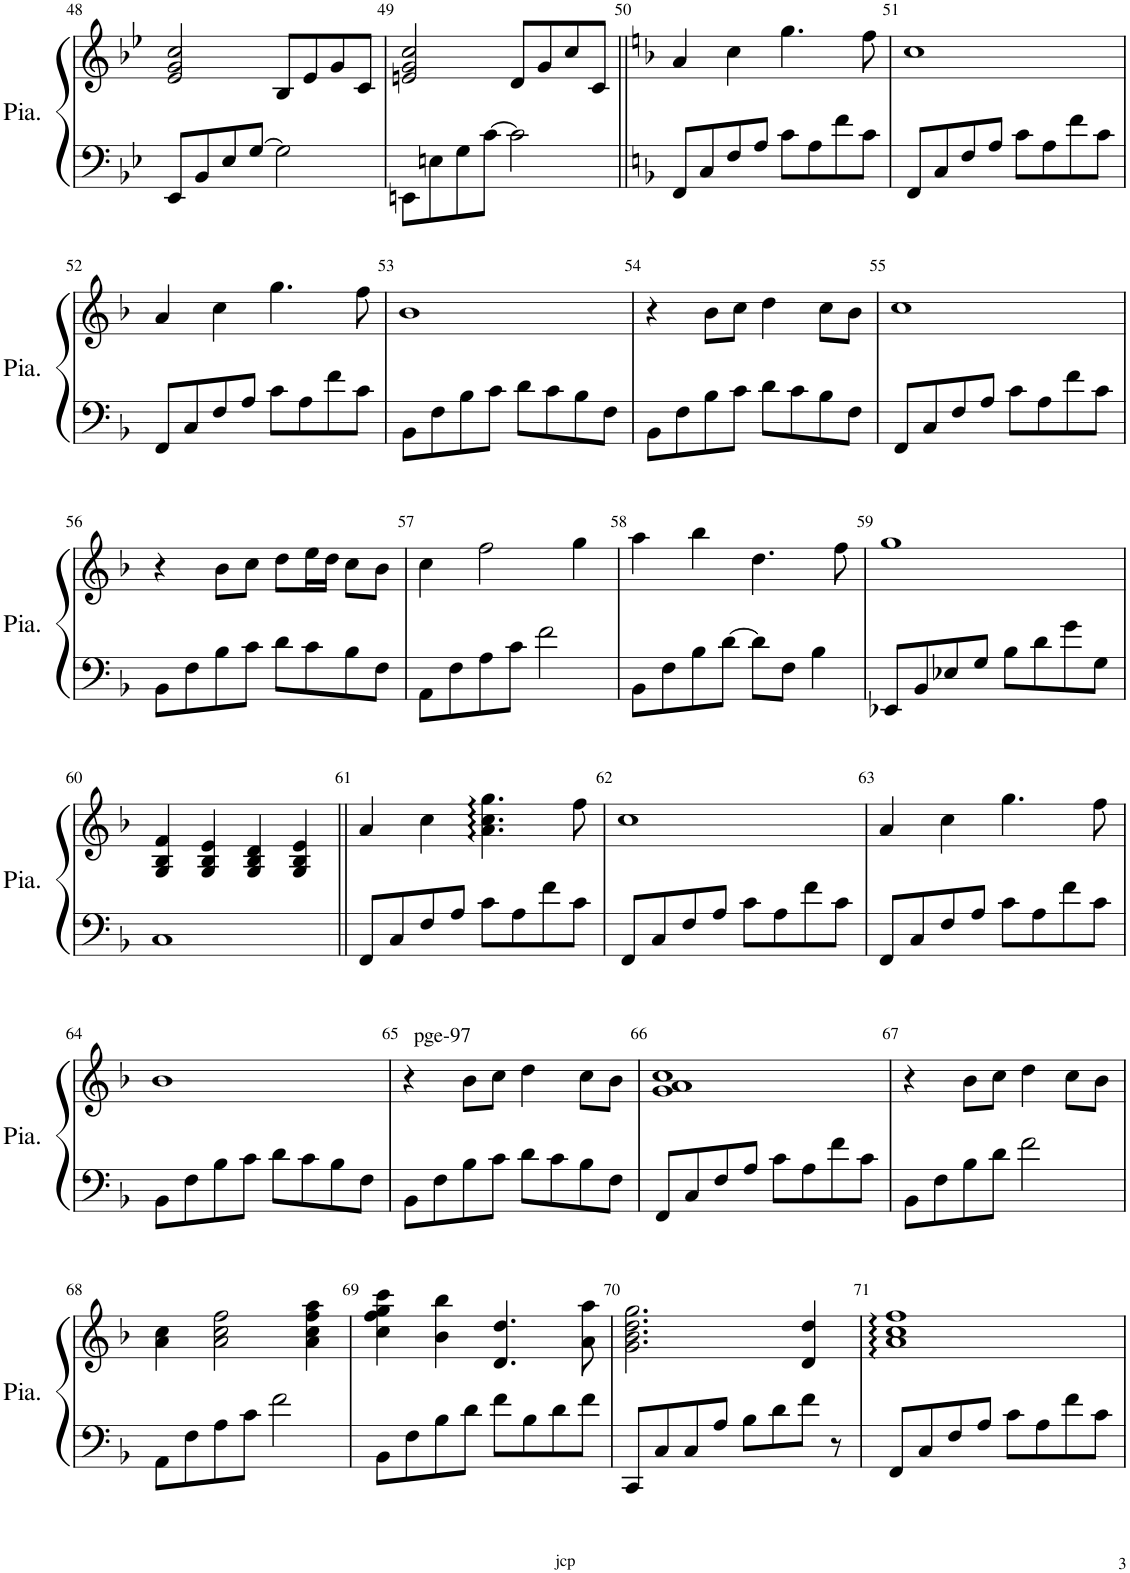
**kern	**kern
*part1	*part1
*staff2	*staff1
*I"Piano	*
*I'Pia.	*
!!LO:PB:g=z
*clefF4	*clefG2
*k[b-e-]	*k[b-e-]
*M4/4	*M4/4
*met(c)	*met(c)
=48	=48
8EE-/L	2e-/ 2g/ 2cc/
8BB-/	.
8E-/	.
[8G/J	.
2G\]	8B-/L
.	8e-/
.	8g/
.	8c/J
=49	=49
8EEn\L	2en/ 2g/ 2cc/
8En\	.
8G\	.
[8c\J	.
2c\]	8d/L
.	8g/
.	8cc/
.	8c/J
=50||	=50||
*k[b-]	*k[b-]
8FF/L	4a/
8C/	.
8F/	4cc\
8A/J	.
8c\L	4.gg\
8A\	.
8f\	.
8c\J	8ff\
=51	=51
8FF/L	1cc
8C/	.
8F/	.
8A/J	.
8c\L	.
8A\	.
8f\	.
8c\J	.
!!LO:LB:g=z
=52	=52
8FF/L	4a/
8C/	.
8F/	4cc\
8A/J	.
8c\L	4.gg\
8A\	.
8f\	.
8c\J	8ff\
=53	=53
8BB-\L	1b-
8F\	.
8B-\	.
8c\J	.
8d\L	.
8c\	.
8B-\	.
8F\J	.
=54	=54
8BB-\L	4r
8F\	.
8B-\	8b-\L
8c\J	8cc\J
8d\L	4dd\
8c\	.
8B-\	8cc\L
8F\J	8b-\J
=55	=55
8FF/L	1cc
8C/	.
8F/	.
8A/J	.
8c\L	.
8A\	.
8f\	.
8c\J	.
!!LO:LB:g=z
=56	=56
8BB-\L	4r
8F\	.
8B-\	8b-\L
8c\J	8cc\J
8d\L	8dd\L
8c\	16ee\L
.	16dd\JJ
8B-\	8cc\L
8F\J	8b-\J
=57	=57
8AA\L	4cc\
8F\	.
8A\	2ff\
8c\J	.
2f\	.
.	4gg\
=58	=58
8BB-\L	4aa\
8F\	.
8B-\	4bb-\
[8d\J	.
8d\L]	4.dd\
8F\J	.
4B-\	.
.	8ff\
=59	=59
8EE-X/L	1gg
8BB-/	.
8E-X/	.
8G/J	.
8B-\L	.
8d\	.
8g\	.
8G\J	.
!!LO:LB:g=z
=60	=60
1C	4G/ 4B-/ 4f/
.	4G/ 4B-/ 4e/
.	4G/ 4B-/ 4d/
.	4G/ 4B-/ 4e/
=61||	=61||
8FF/L	4a/
8C/	.
8F/	4cc\
8A/J	.
8c\L	4.a\ 4.cc\ 4.gg\
8A\	.
8f\	.
8c\J	8ff\
=62	=62
8FF/L	1cc
8C/	.
8F/	.
8A/J	.
8c\L	.
8A\	.
8f\	.
8c\J	.
=63	=63
8FF/L	4a/
8C/	.
8F/	4cc\
8A/J	.
8c\L	4.gg\
8A\	.
8f\	.
8c\J	8ff\
!!LO:LB:g=z
=64	=64
8BB-\L	1b-
8F\	.
8B-\	.
8c\J	.
8d\L	.
8c\	.
8B-\	.
8F\J	.
=65	=65
!	!LO:TX:a:t=pge-97
8BB-\L	4r
8F\	.
8B-\	8b-\L
8c\J	8cc\J
8d\L	4dd\
8c\	.
8B-\	8cc\L
8F\J	8b-\J
=66	=66
8FF/L	1g 1a 1cc
8C/	.
8F/	.
8A/J	.
8c\L	.
8A\	.
8f\	.
8c\J	.
=67	=67
8BB-\L	4r
8F\	.
8B-\	8b-\L
8d\J	8cc\J
2f\	4dd\
.	8cc\L
.	8b-\J
!!LO:LB:g=z
=68	=68
8AA\L	4a\ 4cc\
8F\	.
8A\	2a\ 2cc\ 2ff\
8c\J	.
2f\	.
.	4a\ 4cc\ 4ff\ 4aa\
=69	=69
8BB-\L	4cc\ 4ff\ 4gg\ 4ccc\
8F\	.
8B-\	4b-\ 4bb-\
8d\J	.
8f\L	4.d/ 4.dd/
8B-\	.
8d\	.
8f\J	8a\ 8aa\
=70	=70
8CC/L	2.g\ 2.b-\ 2.dd\ 2.gg\
8C/	.
8C/	.
8A/J	.
8B-\L	.
8d\	.
8f\J	4d/ 4dd/
8r	.
=71	=71
8FF/L	1a 1cc 1ff
8C/	.
8F/	.
8A/J	.
8c\L	.
8A\	.
8f\	.
8c\J	.
=	=
*-	*-
